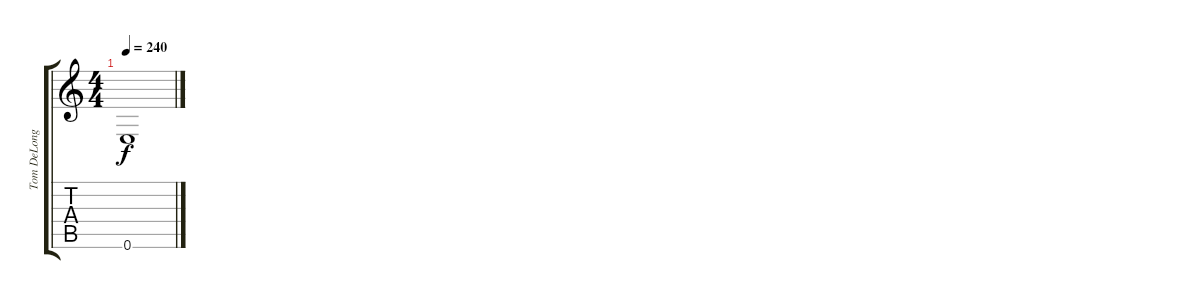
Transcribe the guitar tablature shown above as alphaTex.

\track ("Tom DeLonge - Guitar 2" "Tom DeLong") {instrument distortionguitar}
\staff {score tabs}
\tuning (E4 B3 G3 D3 A2 E2) {hide}
\ts (4 4)
\tempo 240
\clef g2
\ks c
0.6{t}.1{dy f}
